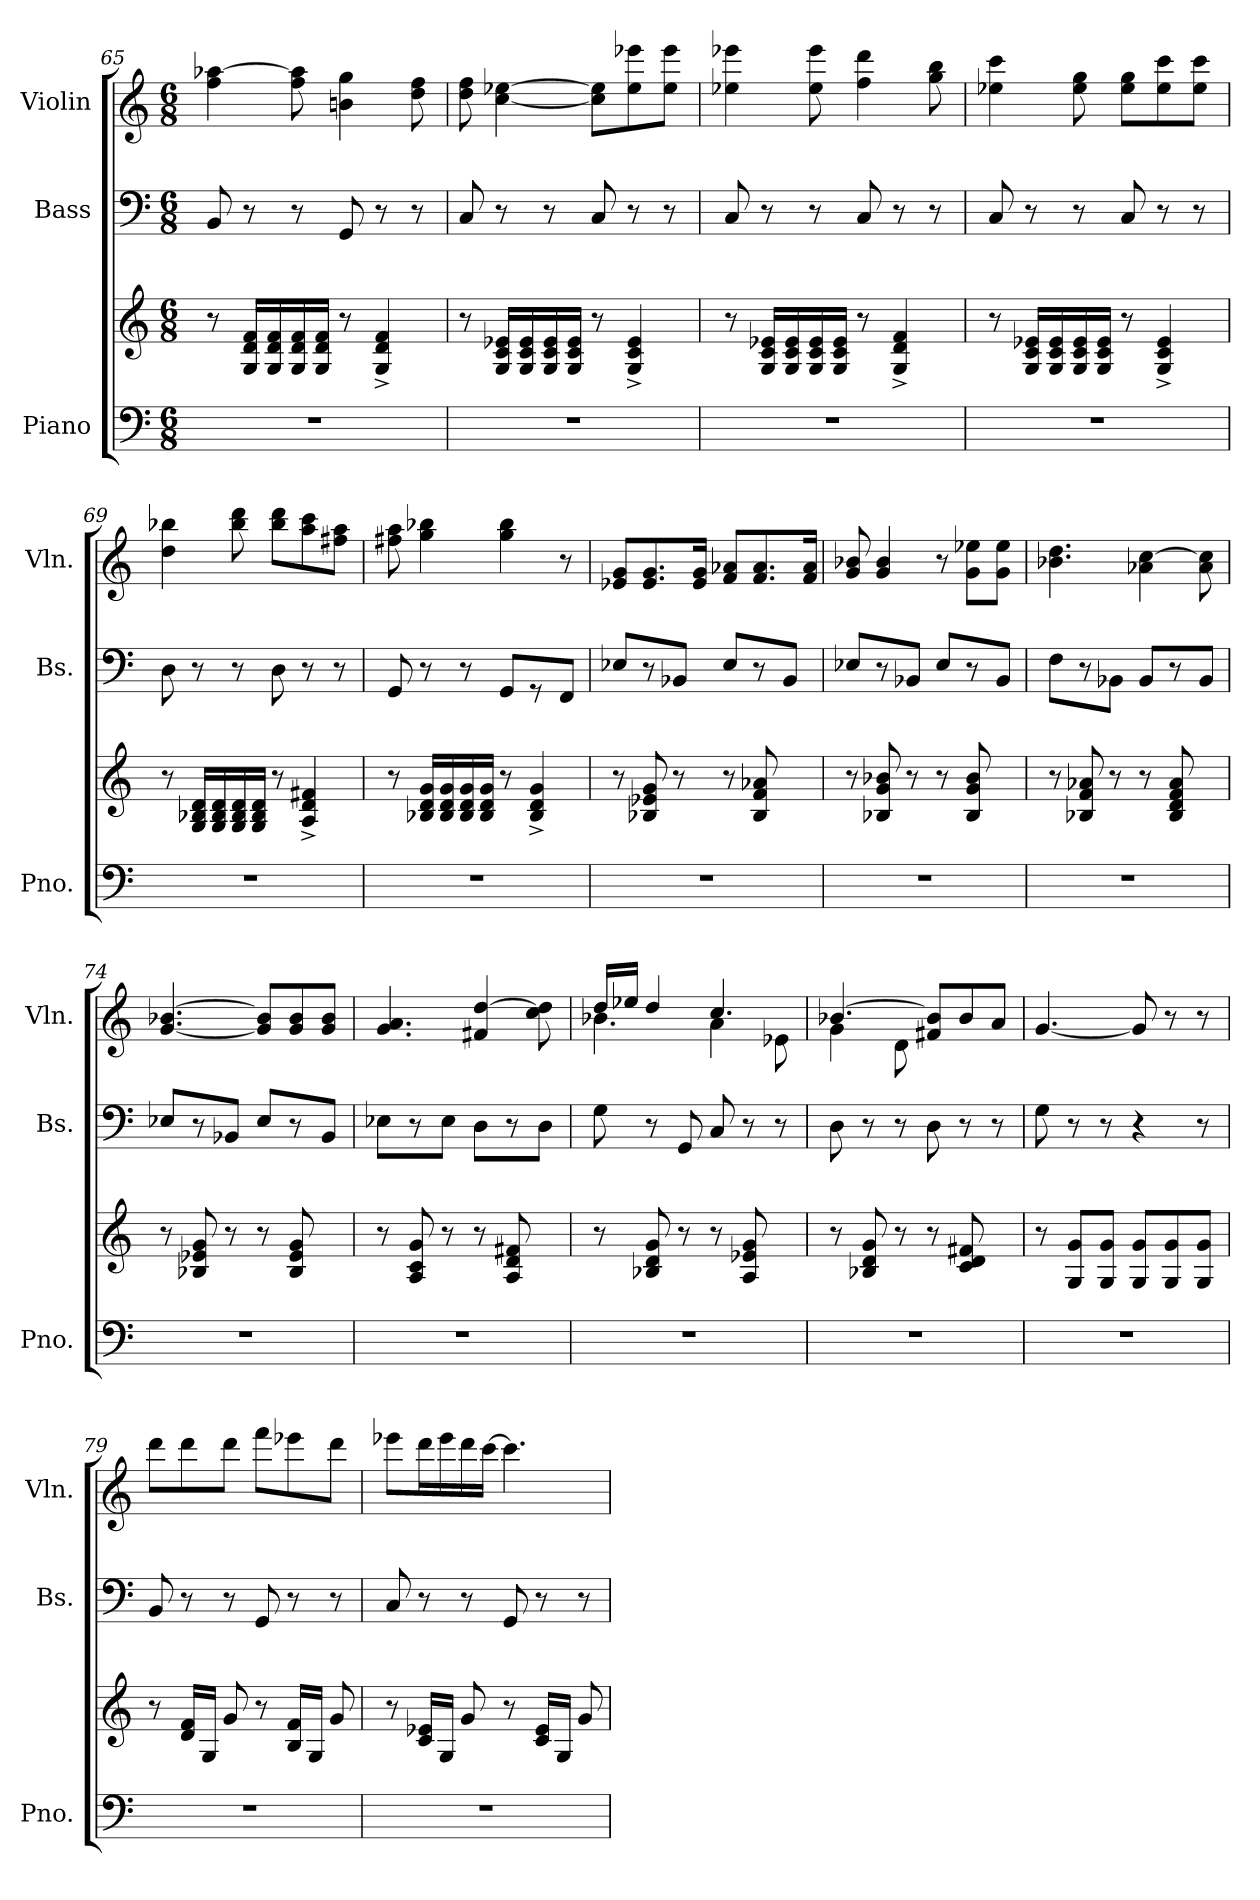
**kern	**kern	**kern	**kern
*part3	*part3	*part2	*part1
*staff4	*staff3	*staff2	*staff1
*I"Piano	*	*I"Bass	*I"Violin
*I'Pno.	*	*I'Bs.	*I'Vln.
*clefF4	*clefG2	*clefF4	*clefG2
*	*	*ITrd7c12	*
*k[]	*k[]	*k[]	*k[]
*C:	*C:	*C:	*C:
*M6/8	*M6/8	*M6/8	*M6/8
=65	=65	=65	=65
2.r	8r	8BBB/	4ff\ [4aa-X\
.	16G/ 16d/ 16f/LL	8r	.
.	16G/ 16d/ 16f/	.	.
.	16G/ 16d/ 16f/	8r	8ff\ 8aa-\]
.	16G/ 16d/ 16f/JJ	.	.
.	8r	8GGG/	4bn\ 4gg\
.	4G/^< 4d/^< 4f/^<	8r	.
.	.	8r	8dd\ 8ff\
=66	=66	=66	=66
2.r	8r	8CC/	8dd\ 8ff\
.	16G/ 16c/ 16e-X/LL	8r	[4cc\ [4ee-X\
.	16G/ 16c/ 16e-/	.	.
.	16G/ 16c/ 16e-/	8r	.
.	16G/ 16c/ 16e-/JJ	.	.
.	8r	8CC/	8cc\] 8ee-\]L
.	4G/^< 4c/^< 4e-/^<	8r	8ee-\ 8eee-X\
.	.	8r	8ee-\ 8eee-\J
!!LO:LB:g=z
=67	=67	=67	=67
2.r	8r	8CC/	4ee-X\ 4eee-X\
.	16G/ 16c/ 16e-X/LL	8r	.
.	16G/ 16c/ 16e-/	.	.
.	16G/ 16c/ 16e-/	8r	8ee-\ 8eee-\
.	16G/ 16c/ 16e-/JJ	.	.
.	8r	8CC/	4ff\ 4ddd\
.	4G/^< 4d/^< 4f/^<	8r	.
.	.	8r	8gg\ 8bb\
=68	=68	=68	=68
2.r	8r	8CC/	4ee-X\ 4ccc\
.	16G/ 16c/ 16e-X/LL	8r	.
.	16G/ 16c/ 16e-/	.	.
.	16G/ 16c/ 16e-/	8r	8ee-\ 8gg\
.	16G/ 16c/ 16e-/JJ	.	.
.	8r	8CC/	8ee-\ 8gg\L
.	4G/^< 4c/^< 4e-/^<	8r	8ee-\ 8ccc\
.	.	8r	8ee-\ 8ccc\J
=69	=69	=69	=69
2.r	8r	8DD\	4dd\ 4bb-X\
.	16G/ 16B-X/ 16d/LL	8r	.
.	16G/ 16B-/ 16d/	.	.
.	16G/ 16B-/ 16d/	8r	8bb-\ 8ddd\
.	16G/ 16B-/ 16d/JJ	.	.
.	8r	8DD\	8bb-\ 8ddd\L
.	4A/^< 4d/^< 4f#X/^<	8r	8aa\ 8ccc\
.	.	8r	8ff#X\ 8aa\J
=70	=70	=70	=70
2.r	8r	8GGG/	8ff#X\ 8aa\
.	16B-X/ 16d/ 16g/LL	8r	4gg\ 4bb-X\
.	16B-/ 16d/ 16g/	.	.
.	16B-/ 16d/ 16g/	8r	.
.	16B-/ 16d/ 16g/JJ	.	.
.	8r	8GGG/L	4gg\ 4bb-\
.	4B-/^< 4d/^< 4g/^<	8r	.
.	.	8FFF/J	8r
!!LO:LB:g=z
=71	=71	=71	=71
2.r	8r	8EE-X/L	8e-X/ 8g/L
.	8B-X/ 8e-X/ 8g/	8r	8.e-/ 8.g/
.	8r	8BBB-X/J	.
.	.	.	16e-/ 16g/Jk
.	8r	8EE-/L	8f/ 8a-X/L
.	8B-/ 8f/ 8a-X/	8r	8.f/ 8.a-/
.	8ryy	8BBB-/J	.
.	.	.	16f/ 16a-/Jk
=72	=72	=72	=72
2.r	8r	8EE-X/L	8g/ 8b-X/
.	8B-X/ 8g/ 8b-X/	8r	4g/ 4b-/
.	8r	8BBB-X/J	.
.	8r	8EE-/L	8r
.	8B-/ 8g/ 8b-/	8r	8g\ 8ee-X\L
.	8ryy	8BBB-/J	8g\ 8ee-\J
=73	=73	=73	=73
2.r	8r	8FF\L	4.b-X\ 4.dd\
.	8B-X/ 8f/ 8a-X/	8r	.
.	8r	8BBB-X\J	.
.	8r	8BBB-/L	4a-X\ [4cc\
.	8B-/ 8d/ 8f/ 8a-/	8r	.
.	8ryy	8BBB-/J	8a-\ 8cc\]
=74	=74	=74	=74
2.r	8r	8EE-X/L	[4.g/ [4.b-X/
.	8B-X/ 8e-X/ 8g/	8r	.
.	8r	8BBB-X/J	.
.	8r	8EE-/L	8g/] 8b-/]L
.	8B-/ 8e-/ 8g/	8r	8g/ 8b-/
.	8ryy	8BBB-/J	8g/ 8b-/J
!!LO:PB:g=z
=75	=75	=75	=75
2.r	8r	8EE-X\L	4.g/ 4.a/
.	8A/ 8c/ 8g/	8r	.
.	8r	8EE-\J	.
.	8r	8DD\L	4f#X/ [4dd/
.	8A/ 8d/ 8f#X/	8r	.
.	8ryy	8DD\J	8cc\ 8dd\]
=76	=76	=76	=76
*	*	*	*^
2.r	8r	8GG\	16dd/LL	4.b-X\
.	.	.	16ee-X/JJ	.
.	8B-X/ 8d/ 8g/	8r	4dd/	.
.	8r	8GGG/	.	.
.	8r	8CC/	4.cc/	4a\
.	8A/ 8e-X/ 8g/	8r	.	.
.	8ryy	8r	.	8e-X\
=77	=77	=77	=77	=77
2.r	8r	8DD\	[>4.b-X/	4g\
.	8B-X/ 8d/ 8g/	8r	.	.
.	8r	8r	.	8d\
.	8r	8DD\	8f#X/ 8b-/]L	4.ryy
.	8c/ 8d/ 8f#X/	8r	8b-/	.
.	8ryy	8r	8a/J	.
*	*	*	*v	*v
=78	=78	=78	=78
2.r	8r	8GG\	[4.g/
.	8G/ 8g/L	8r	.
.	8G/ 8g/J	8r	.
.	8G/ 8g/L	4r	8g/]
.	8G/ 8g/	.	8r
.	8G/ 8g/J	8r	8r
!!LO:LB:g=z
=79	=79	=79	=79
2.r	8r	8BBB/	8ddd\L
.	16d/ 16f/LL	8r	8ddd\
.	16G/JJ	.	.
.	8g/	8r	8ddd\J
.	8r	8GGG/	8fff\L
.	16B/ 16f/LL	8r	8eee-X\
.	16G/JJ	.	.
.	8g/	8r	8ddd\J
=80	=80	=80	=80
2.r	8r	8CC/	8eee-X\L
.	16c/ 16e-X/LL	8r	16ddd\L
.	16G/JJ	.	16eee-\
.	8g/	8r	16ddd\
.	.	.	[16ccc\JJ
.	8r	8GGG/	4.ccc\]
.	16c/ 16e-/LL	8r	.
.	16G/JJ	.	.
.	8g/	8r	.
=	=	=	=
*-	*-	*-	*-
